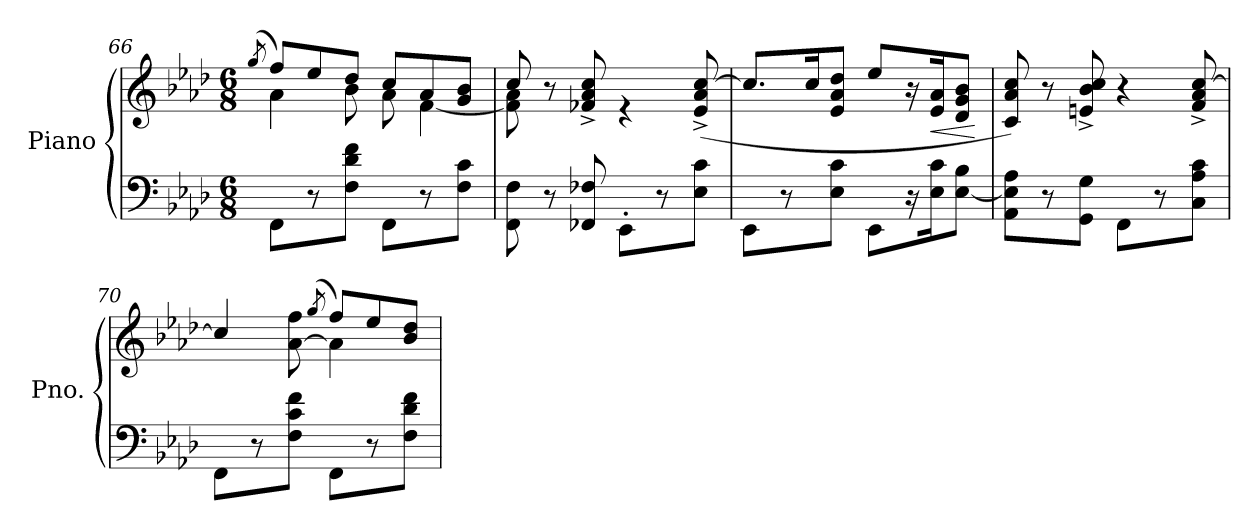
**kern	**kern	**dynam
*part1	*part1	*part1
*staff2	*staff1	*staff1/2
*I"Piano	*	*
*I'Pno.	*	*
*clefF4	*clefG2	*
*k[b-e-a-d-]	*k[b-e-a-d-]	*
*M6/8	*M6/8	*
=66	=66	=66
.	(>8qgg/	.
*	*^	*
8FF\L	8ff/L)	4a-\]	.
8r	8ee-/	.	.
8F\ 8d-\ 8f\J	8dd-/J	8b-\	.
8FF\L	8cc/L	8a-\	.
8r	8a-/	[4f\	.
8F\ 8c\J	8g/ 8b-/J	.	.
=67	=67	=67	=67
8FF\ 8F\	8cc/	8f\] 8a-\	.
8r	8r	2ryy	.
8FF-X/ 8F-X/	8f-X/^ 8a-/^ 8cc/^	.	.
8EE-'\L	4re	.	.
8r	.	.	.
8E-\ 8c\J	(8e-/^ 8a-/^ [8cc/^	8ryy	.
*	*v	*v	*
!!LO:PB:g=z
=68	=68	=68
8EE-\L	8.cc/L]	.
8r	.	.
.	16cc/K	.
8E-\ 8c\J	8e-/ 8a-/ 8dd-/J	.
8EE-\L	8ee-/L	.
16r	16r	.
!	!	!LO:HP:b
16E-\ 16c\K	16e-/ 16a-/K	<
[8E-\ 8B-\J	8d-/ 8g/ 8b-/J	.
.	.	[
=69	=69	=69
8AA-\ 8E-\] 8A-\L	8c/ 8a-/ 8cc/)	.
8r	8r	.
8GG\ 8G\J	8en/^ 8b-/^ 8cc/^	.
8FF\L	4r	.
8r	.	.
8C\ 8A-\ 8c\J	8f/^ 8a-/^ [8cc/^	.
=70	=70	=70
*	*^	*
8FF\L	4cc/]	4.ryy	.
8r	.	.	.
8F\ 8c\ 8f\J	[8a-\ 8ff\	.	.
.	(>8qgg/	.	.
8FF\L	8ff/L)	4a-\]	.
8r	8ee-/	.	.
8F\ 8d-\ 8f\J	8b-/ 8dd-/J	8ryy	.
*	*v	*v	*
=	=	=
*-	*-	*-
